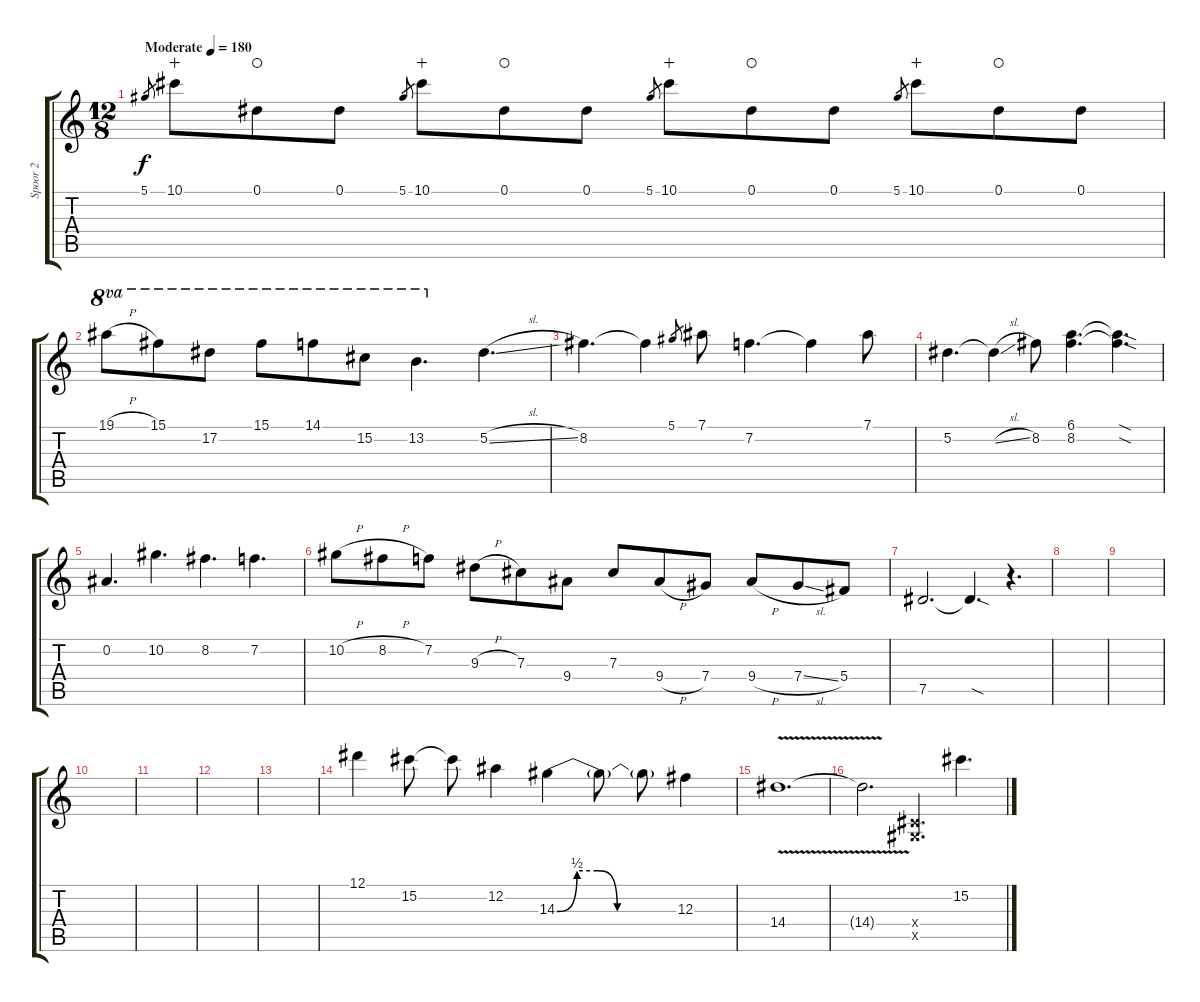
\track ("Spoor 2" "Spoor 2") {instrument distortionguitar}
\staff {score tabs}
\tuning (Eb4 Bb3 Gb3 Db3 Ab2 Eb2) {hide}
\ts (12 8)
\tempo (180 "Moderate")
\clef g2
\ks c
5.1.8{gr dy f instrument distortionguitar} 10.1.8{wahc} 0.1.8{waho} 0.1.8 5.1.8{gr} 10.1.8{wahc} 0.1.8{waho} 0.1.8 5.1.8{gr} 10.1.8{wahc} 0.1.8{waho} 0.1.8 5.1.8{gr} 10.1.8{wahc} 0.1.8{waho} 0.1.8 |
19.1{h}.8{ot 8va} 15.1.8{ot 8va} 17.2.8{ot 8va} 15.1.8{ot 8va} 14.1.8{ot 8va} 15.2.8{ot 8va} 13.2.4{d ot 8va} 5.2{sl}.4{d} |
8.2.4{d} 8.2{t}.4 5.1.8{gr} 7.1.8 7.2.4{d} 7.2{t}.4 7.1.8 |
5.2.4{d} 5.2{sl t}.4 8.2.8 (6.1 8.2).4{d} (6.1{sod t} 8.2{sod t}).4{d} |
0.2.4{d} 10.2.4{d} 8.2.4{d} 7.2.4{d} |
10.2{h}.8 8.2{h}.8 7.2.8 9.3{h}.8 7.3.8 9.4.8 7.3.8 9.4{h}.8 7.4.8 9.4{h}.8 7.4{sl}.8 5.4.8 |
7.5.2{d} 7.5{sod t}.4{d} r.4{d} |
|
|
|
|
|
|
12.1.4 15.2.8 15.2{t}.8 12.2.4 14.3{be (custom 0 0 10 2 20 2 30 0 60 0)}.4 14.3{t}.8 14.3{t}.8 12.3.4 |
14.4{v}.1{d} |
14.4{v t}.2{d} (0.4{x} 0.5{x}).4{d} 15.2.4{d}
